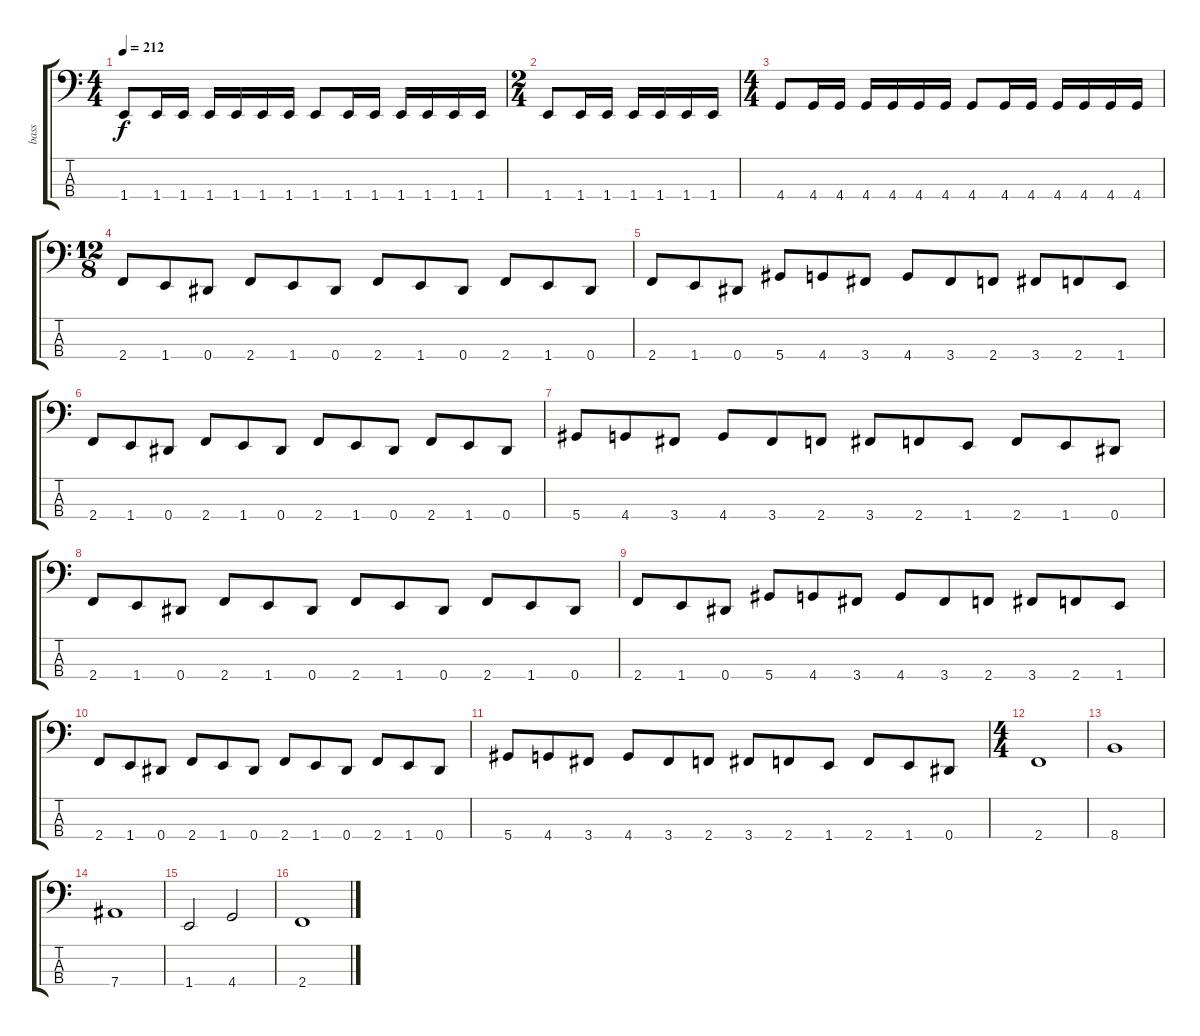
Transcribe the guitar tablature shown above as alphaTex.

\track ("bass" "bass") {instrument electricbasspick}
\staff {score tabs}
\tuning (Gb2 Db2 Ab1 Eb1) {hide}
\ts (4 4)
\tempo 212
\clef f4
\ks c
1.4.8{dy f} 1.4.16 1.4.16 1.4.16 1.4.16 1.4.16 1.4.16 1.4.8 1.4.16 1.4.16 1.4.16 1.4.16 1.4.16 1.4.16 |
\ts (2 4)
1.4.8 1.4.16 1.4.16 1.4.16 1.4.16 1.4.16 1.4.16 |
\ts (4 4)
4.4.8 4.4.16 4.4.16 4.4.16 4.4.16 4.4.16 4.4.16 4.4.8 4.4.16 4.4.16 4.4.16 4.4.16 4.4.16 4.4.16 |
\ts (12 8)
2.4.8 1.4.8 0.4.8 2.4.8 1.4.8 0.4.8 2.4.8 1.4.8 0.4.8 2.4.8 1.4.8 0.4.8 |
2.4.8 1.4.8 0.4.8 5.4.8 4.4.8 3.4.8 4.4.8 3.4.8 2.4.8 3.4.8 2.4.8 1.4.8 |
2.4.8 1.4.8 0.4.8 2.4.8 1.4.8 0.4.8 2.4.8 1.4.8 0.4.8 2.4.8 1.4.8 0.4.8 |
5.4.8 4.4.8 3.4.8 4.4.8 3.4.8 2.4.8 3.4.8 2.4.8 1.4.8 2.4.8 1.4.8 0.4.8 |
2.4.8 1.4.8 0.4.8 2.4.8 1.4.8 0.4.8 2.4.8 1.4.8 0.4.8 2.4.8 1.4.8 0.4.8 |
2.4.8 1.4.8 0.4.8 5.4.8 4.4.8 3.4.8 4.4.8 3.4.8 2.4.8 3.4.8 2.4.8 1.4.8 |
2.4.8 1.4.8 0.4.8 2.4.8 1.4.8 0.4.8 2.4.8 1.4.8 0.4.8 2.4.8 1.4.8 0.4.8 |
5.4.8 4.4.8 3.4.8 4.4.8 3.4.8 2.4.8 3.4.8 2.4.8 1.4.8 2.4.8 1.4.8 0.4.8 |
\ts (4 4)
2.4.1 |
8.4.1 |
7.4.1 |
1.4.2 4.4.2 |
2.4.1
